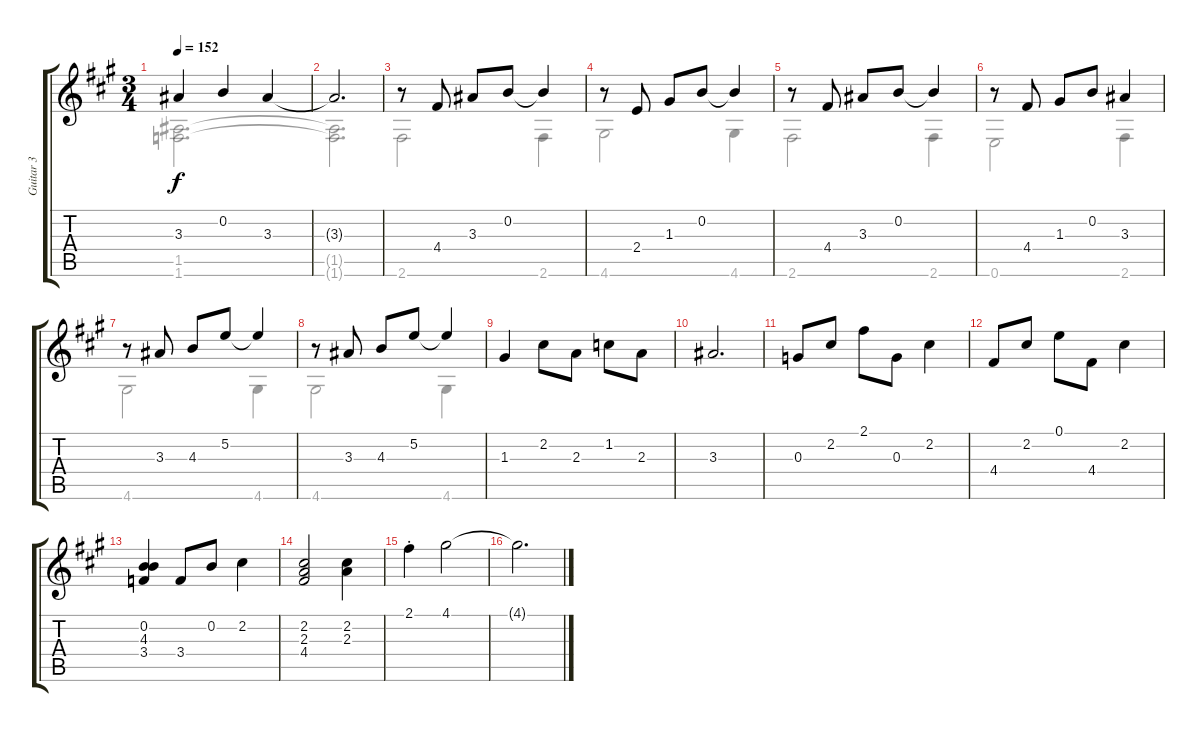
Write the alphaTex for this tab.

\track ("Guitar 3" "Guitar 3") {instrument acousticguitarnylon}
\staff {score tabs}
\tuning (E4 B3 G3 D3 A2 E2) {hide}
\voice
\ts (3 4)
\tempo 152
\clef g2
\ks a
3.3.4{dy f} 0.2.4 3.3.4 |
3.3{t}.2{d} |
r.8 4.4.8 3.3.8 0.2.8 0.2{t}.4 |
r.8 2.4.8 1.3.8 0.2.8 0.2{t}.4 |
r.8 4.4.8 3.3.8 0.2.8 0.2{t}.4 |
r.8 4.4.8 1.3.8 0.2.8 3.3.4 |
r.8 3.3.8 4.3.8 5.2.8 5.2{t}.4 |
r.8 3.3.8 4.3.8 5.2.8 5.2{t}.4 |
1.3.4 2.2.8 2.3.8 1.2.8 2.3.8 |
3.3.2{d} |
0.3.8 2.2.8 2.1.8 0.3.8 2.2.4 |
4.4.8 2.2.8 0.1.8 4.4.8 2.2.4 |
(0.2 4.3 3.4).4 3.4.8 0.2.8 2.2.4 |
(2.2 2.3 4.4).2 (2.2 2.3).4 |
2.1{st}.4 4.1.2 |
4.1{t}.2{d}
\voice
\clef g2
\ottava regular
\simile none
\ks a
(1.5 1.6).2{d dy f} |
(1.5{t} 1.6{t}).2{d} |
2.6.2 2.6.4 |
4.6.2 4.6.4 |
2.6.2 2.6.4 |
0.6.2 2.6.4 |
4.6.2 4.6.4 |
4.6.2 4.6.4 |
|
|
|
|
|
|
|
